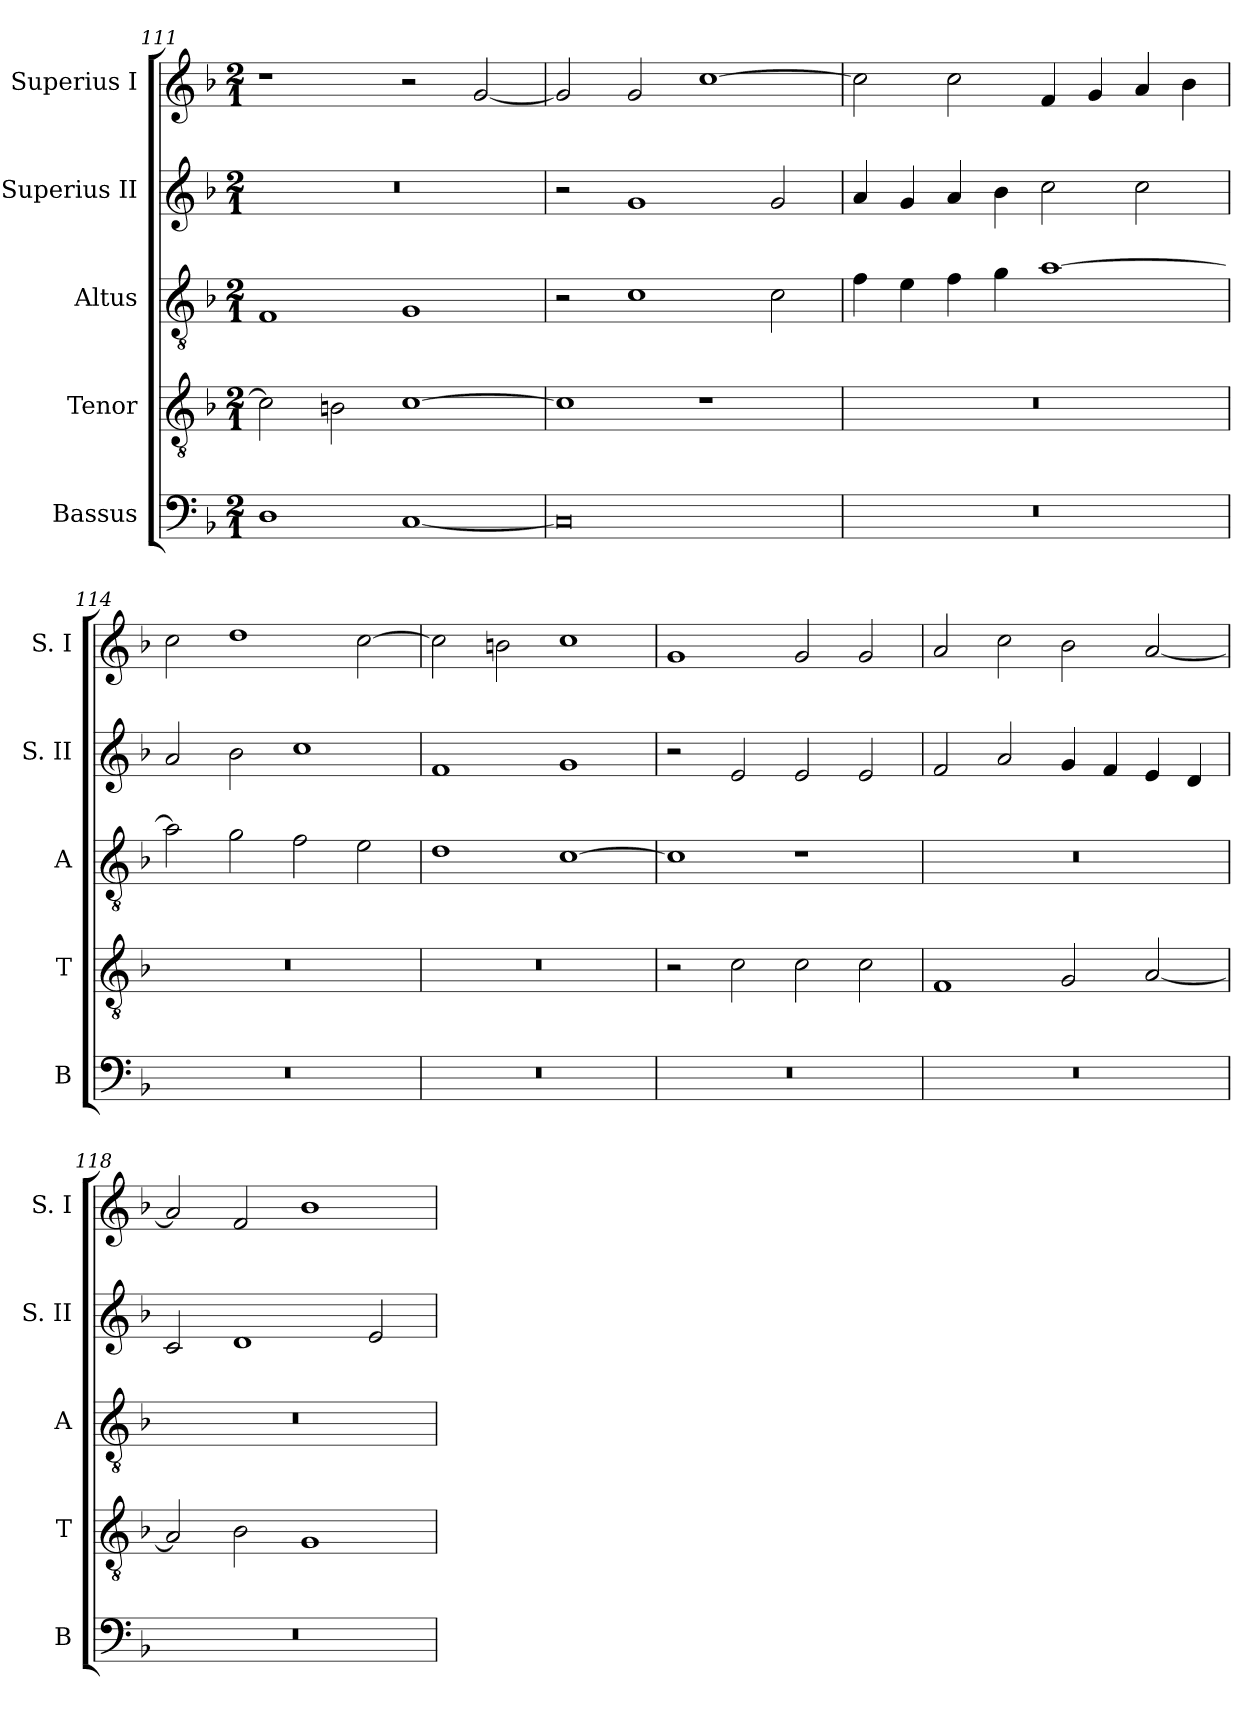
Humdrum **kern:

**kern	**kern	**kern	**kern	**kern
*part5	*part4	*part3	*part2	*part1
*staff5	*staff4	*staff3	*staff2	*staff1
*I"Bassus	*I"Tenor	*I"Altus	*I"Superius II	*I"Superius I
*I'B	*I'T	*I'A	*I'S. II	*I'S. I
*clefF4	*clefGv2	*clefGv2	*clefG2	*clefG2
*k[b-]	*k[b-]	*k[b-]	*k[b-]	*k[b-]
*F:	*F:	*F:	*F:	*F:
*M2/1	*M2/1	*M2/1	*M2/1	*M2/1
=111	=111	=111	=111	=111
1D	2c]	1F	0r	1r
.	2Bn	.	.	.
[1C	[1c	1G	.	2r
.	.	.	.	[2g
=112	=112	=112	=112	=112
0C]	1c]	2r	2r	2g]
.	.	1c	1g	2g
.	1r	.	.	[1cc
.	.	2c	2g	.
=113	=113	=113	=113	=113
0r	0r	4f	4a	2cc]
.	.	4e	4g	.
.	.	4f	4a	2cc
.	.	4g	4b-	.
.	.	[1a	2cc	4f
.	.	.	.	4g
.	.	.	2cc	4a
.	.	.	.	4b-
=114	=114	=114	=114	=114
0r	0r	2a]	2a	2cc
.	.	2g	2b-	1dd
.	.	2f	1cc	.
.	.	2e	.	[2cc
=115	=115	=115	=115	=115
0r	0r	1d	1f	2cc]
.	.	.	.	2bn
.	.	[1c	1g	1cc
=116	=116	=116	=116	=116
0r	2r	1c]	2r	1g
.	2c	.	2e	.
.	2c	1r	2e	2g
.	2c	.	2e	2g
=117	=117	=117	=117	=117
0r	1F	0r	2f	2a
.	.	.	2a	2cc
.	2G	.	4g	2b-
.	.	.	4f	.
.	[2A	.	4e	[2a
.	.	.	4d	.
=118	=118	=118	=118	=118
0r	2A]	0r	2c	2a]
.	2B-	.	1d	2f
.	1G	.	.	1b-
.	.	.	2e	.
=	=	=	=	=
*-	*-	*-	*-	*-
